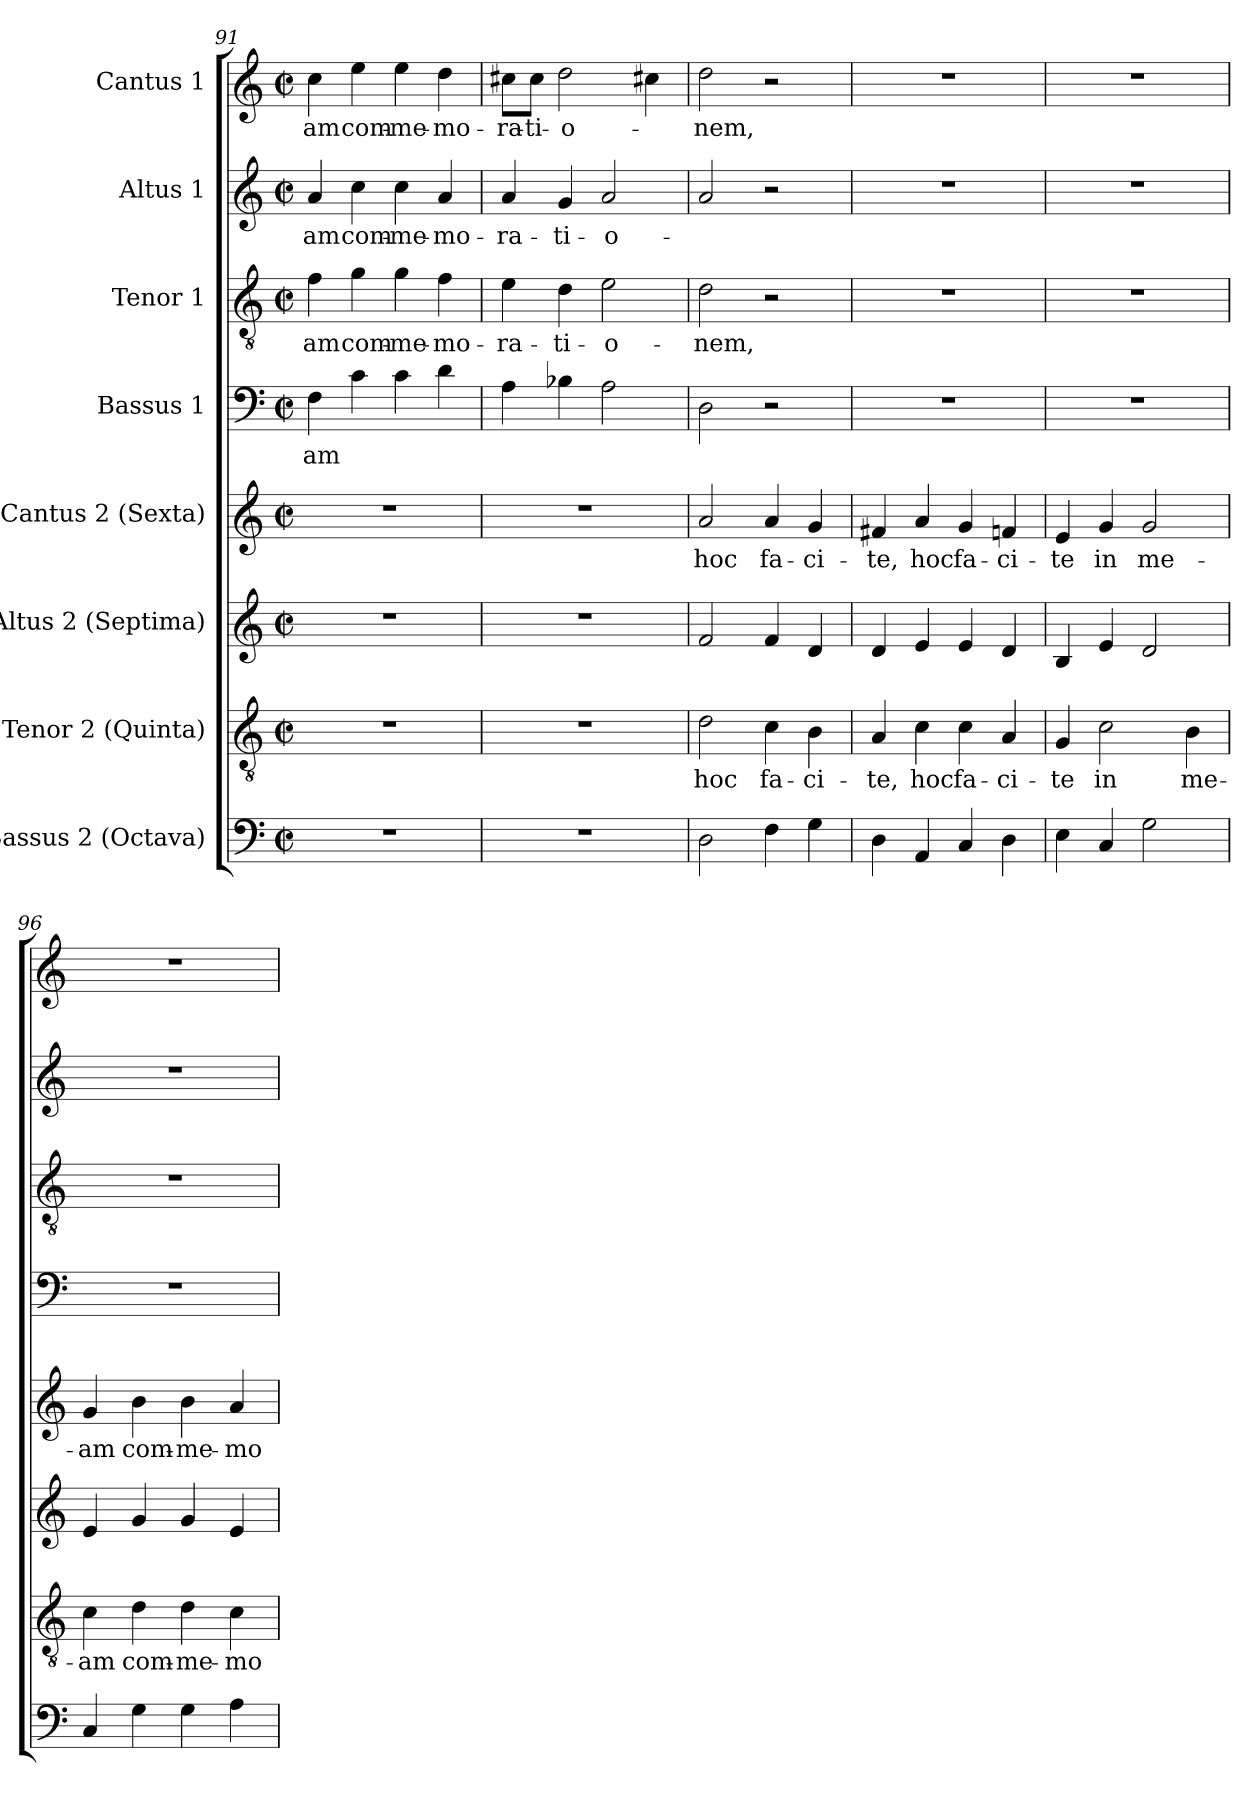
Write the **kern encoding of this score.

**kern	**kern	**text	**kern	**kern	**text	**kern	**text	**kern	**text	**kern	**text	**kern	**text
*part8	*part7	*part7	*part6	*part5	*part5	*part4	*part4	*part3	*part3	*part2	*part2	*part1	*part1
*staff8	*staff7	*staff7	*staff6	*staff5	*staff5	*staff4	*staff4	*staff3	*staff3	*staff2	*staff2	*staff1	*staff1
*I"Bassus 2 (Octava)	*I"Tenor 2 (Quinta)	*	*I"Altus 2 (Septima)	*I"Cantus 2 (Sexta)	*	*I"Bassus 1	*	*I"Tenor 1	*	*I"Altus 1	*	*I"Cantus 1	*
*clefF4	*clefGv2	*	*clefG2	*clefG2	*	*clefF4	*	*clefGv2	*	*clefG2	*	*clefG2	*
*k[]	*k[]	*	*k[]	*k[]	*	*k[]	*	*k[]	*	*k[]	*	*k[]	*
*M2/2	*M2/2	*	*M2/2	*M2/2	*	*M2/2	*	*M2/2	*	*M2/2	*	*M2/2	*
*met(c|)	*met(c|)	*	*met(c|)	*met(c|)	*	*met(c|)	*	*met(c|)	*	*met(c|)	*	*met(c|)	*
=91	=91	=91	=91	=91	=91	=91	=91	=91	=91	=91	=91	=91	=91
!	!	!	!	!	!	!	!LO:LY:b	!	!LO:LY:b	!	!LO:LY:b	!	!LO:LY:b
1r	1r	.	1r	1r	.	4F\	-am	4f\	-am	4a/	-am	4cc\	-am
!	!	!	!	!	!	!	!	!	!LO:LY:b	!	!LO:LY:b	!	!LO:LY:b
.	.	.	.	.	.	4c\	.	4g\	com-	4cc\	com-	4ee\	com-
!	!	!	!	!	!	!	!	!	!LO:LY:b	!	!LO:LY:b	!	!LO:LY:b
.	.	.	.	.	.	4c\	.	4g\	-me-	4cc\	-me-	4ee\	-me-
!	!	!	!	!	!	!	!	!	!LO:LY:b	!	!LO:LY:b	!	!LO:LY:b
.	.	.	.	.	.	4d\	.	4f\	-mo-	4a/	-mo-	4dd\	-mo-
=92	=92	=92	=92	=92	=92	=92	=92	=92	=92	=92	=92	=92	=92
!	!	!	!	!	!	!	!	!	!LO:LY:b	!	!LO:LY:b	!	!LO:LY:b
1r	1r	.	1r	1r	.	4A\	.	4e\	-ra-	4a/	-ra-	8cc#X\L	-ra-
!	!	!	!	!	!	!	!	!	!	!	!	!	!LO:LY:b
.	.	.	.	.	.	.	.	.	.	.	.	8cc#\J	-ti-
!	!	!	!	!	!	!	!	!	!LO:LY:b	!	!LO:LY:b	!	!LO:LY:b
.	.	.	.	.	.	4B-X\	.	4d\	-ti-	4g/	-ti-	2dd\	-o-
!	!	!	!	!	!	!	!	!	!LO:LY:b	!	!LO:LY:b	!	!
.	.	.	.	.	.	2A\	.	2e\	-o-	2a/	-o -	.	.
.	.	.	.	.	.	.	.	.	.	.	.	4cc#X\	.
!!LO:PB:g=z
=93	=93	=93	=93	=93	=93	=93	=93	=93	=93	=93	=93	=93	=93
!	!	!LO:LY:b	!	!	!LO:LY:b	!	!	!	!LO:LY:b	!	!	!	!LO:LY:b
2D\	2d\	hoc	2f/	2a/	hoc	2D\	.	2d\	-nem,	2a/	.	2dd\	-nem,
!	!	!LO:LY:b	!	!	!LO:LY:b	!	!	!	!	!	!	!	!
4F\	4c\	fa-	4f/	4a/	fa-	2r	.	2r	.	2r	.	2r	.
!	!	!LO:LY:b	!	!	!LO:LY:b	!	!	!	!	!	!	!	!
4G\	4B\	-ci-	4d/	4g/	-ci-	.	.	.	.	.	.	.	.
=94	=94	=94	=94	=94	=94	=94	=94	=94	=94	=94	=94	=94	=94
!	!	!LO:LY:b	!	!	!LO:LY:b	!	!	!	!	!	!	!	!
4D\	4A/	-te,	4d/	4f#X/	-te,	1r	.	1r	.	1r	.	1r	.
!	!	!LO:LY:b	!	!	!LO:LY:b	!	!	!	!	!	!	!	!
4AA/	4c\	hoc	4e/	4a/	hoc	.	.	.	.	.	.	.	.
!	!	!LO:LY:b	!	!	!LO:LY:b	!	!	!	!	!	!	!	!
4C/	4c\	fa-	4e/	4g/	fa-	.	.	.	.	.	.	.	.
!	!	!LO:LY:b	!	!	!LO:LY:b	!	!	!	!	!	!	!	!
4D\	4A/	-ci-	4d/	4fn/	-ci-	.	.	.	.	.	.	.	.
=95	=95	=95	=95	=95	=95	=95	=95	=95	=95	=95	=95	=95	=95
!	!	!LO:LY:b	!	!	!LO:LY:b	!	!	!	!	!	!	!	!
4E\	4G/	-te	4B/	4e/	-te	1r	.	1r	.	1r	.	1r	.
!	!	!LO:LY:b	!	!	!LO:LY:b	!	!	!	!	!	!	!	!
4C/	2c\	in	4e/	4g/	in	.	.	.	.	.	.	.	.
!	!	!	!	!	!LO:LY:b	!	!	!	!	!	!	!	!
2G\	.	.	2d/	2g/	me-	.	.	.	.	.	.	.	.
!	!	!LO:LY:b	!	!	!	!	!	!	!	!	!	!	!
.	4B\	me-	.	.	.	.	.	.	.	.	.	.	.
=96	=96	=96	=96	=96	=96	=96	=96	=96	=96	=96	=96	=96	=96
!	!	!LO:LY:b	!	!	!LO:LY:b	!	!	!	!	!	!	!	!
4C/	4c\	-am	4e/	4g/	-am	1r	.	1r	.	1r	.	1r	.
!	!	!LO:LY:b	!	!	!LO:LY:b	!	!	!	!	!	!	!	!
4G\	4d\	com-	4g/	4b\	com-	.	.	.	.	.	.	.	.
!	!	!LO:LY:b	!	!	!LO:LY:b	!	!	!	!	!	!	!	!
4G\	4d\	-me-	4g/	4b\	-me-	.	.	.	.	.	.	.	.
!	!	!LO:LY:b	!	!	!LO:LY:b	!	!	!	!	!	!	!	!
4A\	4c\	-mo-	4e/	4a/	-mo-	.	.	.	.	.	.	.	.
=	=	=	=	=	=	=	=	=	=	=	=	=	=
*-	*-	*-	*-	*-	*-	*-	*-	*-	*-	*-	*-	*-	*-
